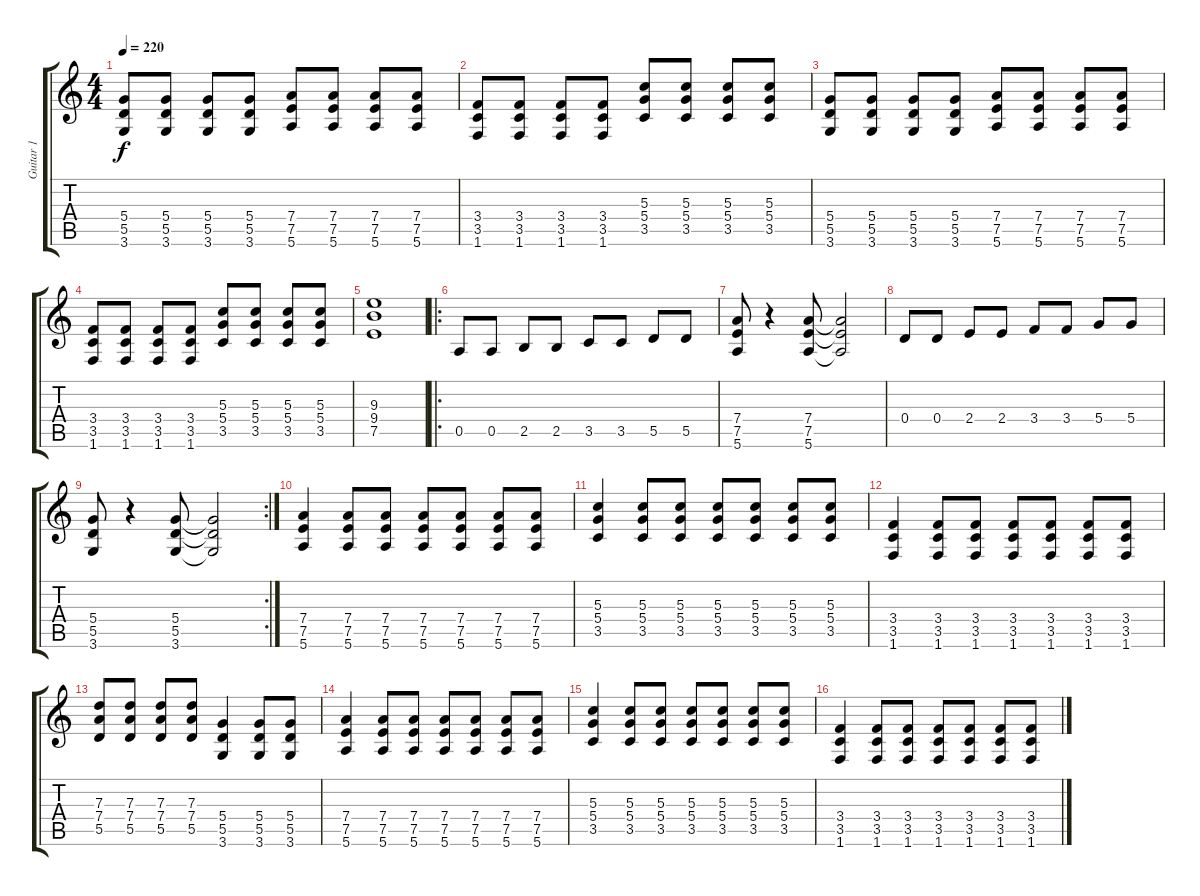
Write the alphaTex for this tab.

\track ("Guitar 1" "Guitar 1") {instrument electricguitarmuted}
\staff {score tabs}
\tuning (E4 B3 G3 D3 A2 E2) {hide}
\ts (4 4)
\tempo 220
\clef g2
\ks c
(5.4 5.5 3.6).8{dy f} (5.4 5.5 3.6).8 (5.4 5.5 3.6).8 (5.4 5.5 3.6).8 (7.4 7.5 5.6).8 (7.4 7.5 5.6).8 (7.4 7.5 5.6).8 (7.4 7.5 5.6).8 |
(3.4 3.5 1.6).8 (3.4 3.5 1.6).8 (3.4 3.5 1.6).8 (3.4 3.5 1.6).8 (5.3 5.4 3.5).8 (5.3 5.4 3.5).8 (5.3 5.4 3.5).8 (5.3 5.4 3.5).8 |
(5.4 5.5 3.6).8 (5.4 5.5 3.6).8 (5.4 5.5 3.6).8 (5.4 5.5 3.6).8 (7.4 7.5 5.6).8 (7.4 7.5 5.6).8 (7.4 7.5 5.6).8 (7.4 7.5 5.6).8 |
(3.4 3.5 1.6).8 (3.4 3.5 1.6).8 (3.4 3.5 1.6).8 (3.4 3.5 1.6).8 (5.3 5.4 3.5).8 (5.3 5.4 3.5).8 (5.3 5.4 3.5).8 (5.3 5.4 3.5).8 |
(9.3 9.4 7.5).1 |
\ro
0.5.8 0.5.8 2.5.8 2.5.8 3.5.8 3.5.8 5.5.8 5.5.8 |
(7.4 7.5 5.6).8 r.4 (7.4 7.5 5.6).8 (7.4{t} 7.5{t} 5.6{t}).2 |
0.4.8 0.4.8 2.4.8 2.4.8 3.4.8 3.4.8 5.4.8 5.4.8 |
\rc 2
(5.4 5.5 3.6).8 r.4 (5.4 5.5 3.6).8 (5.4{t} 5.5{t} 3.6{t}).2 |
(7.4 7.5 5.6).4 (7.4 7.5 5.6).8 (7.4 7.5 5.6).8 (7.4 7.5 5.6).8 (7.4 7.5 5.6).8 (7.4 7.5 5.6).8 (7.4 7.5 5.6).8 |
(5.3 5.4 3.5).4 (5.3 5.4 3.5).8 (5.3 5.4 3.5).8 (5.3 5.4 3.5).8 (5.3 5.4 3.5).8 (5.3 5.4 3.5).8 (5.3 5.4 3.5).8 |
(3.4 3.5 1.6).4 (3.4 3.5 1.6).8 (3.4 3.5 1.6).8 (3.4 3.5 1.6).8 (3.4 3.5 1.6).8 (3.4 3.5 1.6).8 (3.4 3.5 1.6).8 |
(7.3 7.4 5.5).8 (7.3 7.4 5.5).8 (7.3 7.4 5.5).8 (7.3 7.4 5.5).8 (5.4 5.5 3.6).4 (5.4 5.5 3.6).8 (5.4 5.5 3.6).8 |
(7.4 7.5 5.6).4 (7.4 7.5 5.6).8 (7.4 7.5 5.6).8 (7.4 7.5 5.6).8 (7.4 7.5 5.6).8 (7.4 7.5 5.6).8 (7.4 7.5 5.6).8 |
(5.3 5.4 3.5).4 (5.3 5.4 3.5).8 (5.3 5.4 3.5).8 (5.3 5.4 3.5).8 (5.3 5.4 3.5).8 (5.3 5.4 3.5).8 (5.3 5.4 3.5).8 |
(3.4 3.5 1.6).4 (3.4 3.5 1.6).8 (3.4 3.5 1.6).8 (3.4 3.5 1.6).8 (3.4 3.5 1.6).8 (3.4 3.5 1.6).8 (3.4 3.5 1.6).8
